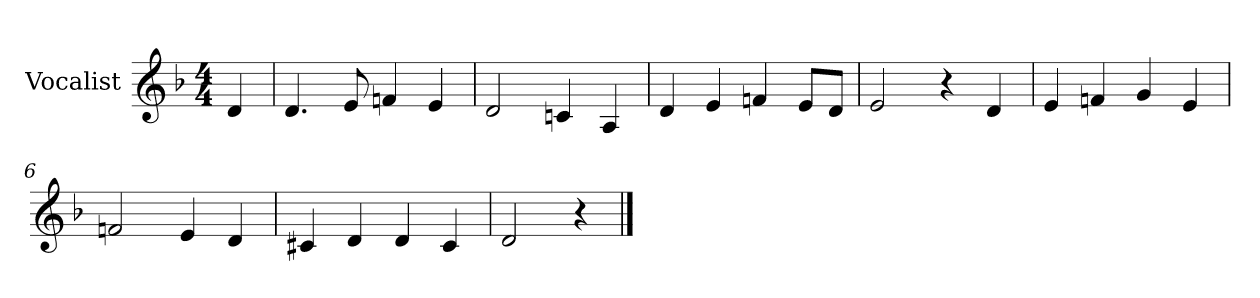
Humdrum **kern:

**kern
*part1
*staff1
*I"Vocalist
*k[b-]
*d:
*M4/4
=
4d
=1
4.d
8e
4fn
4e
=2
2d
4cn
4A
=3
4d
4e
4fn
8eL
8dJ
=4
2e
4r
4d
=5
4e
4fn
4g
4e
=6
2fn
4e
4d
=7
4c#X
4d
4d
4c#
=8
2d
4r
==
*-
